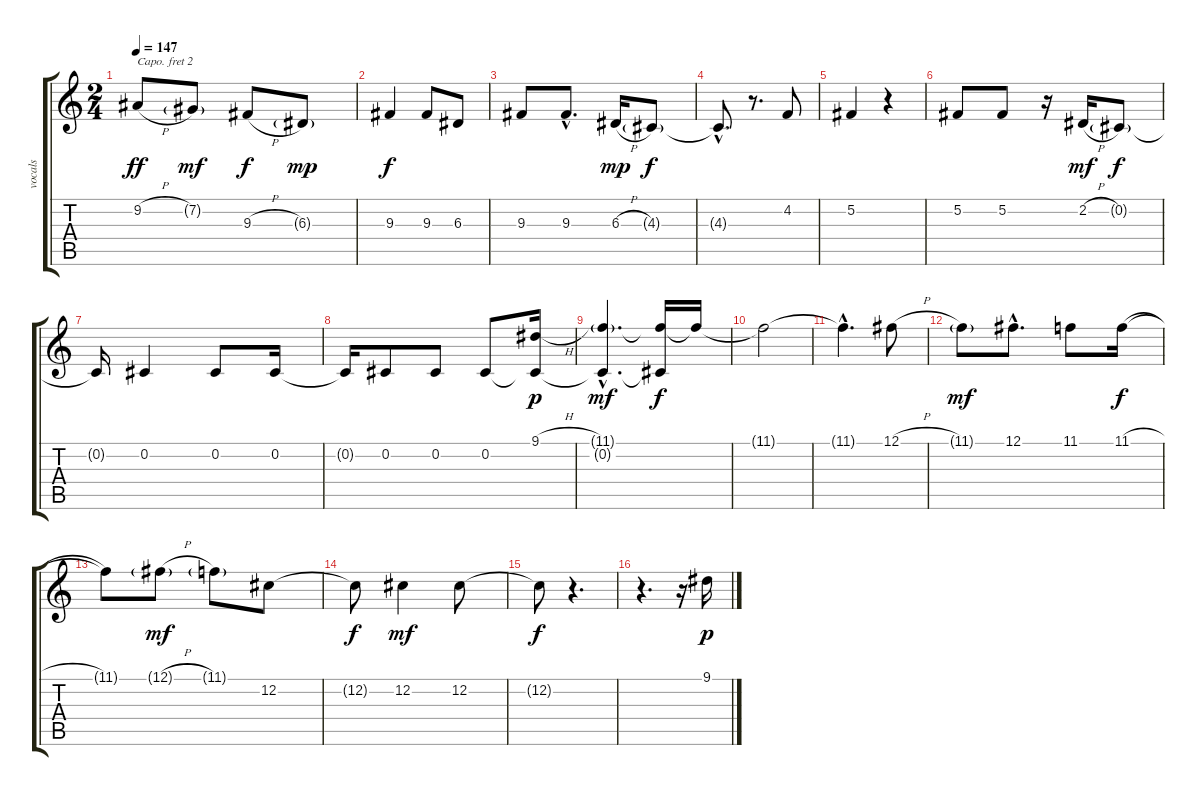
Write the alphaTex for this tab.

\track ("vocals" "vocals") {instrument flute}
\staff {score tabs}
\capo 2
\tuning (E4 B3 G3 D3 A2 E2) {hide}
\ts (2 4)
\tempo 147
\clef g2
\ks c
9.2{h}.8{dy ff} 7.2{g}.8{dy mf} 9.3{h}.8{dy f} 6.3{g}.8{dy mp} |
9.3.4{dy f} 9.3.8 6.3.8 |
9.3.8 9.3{hac}.8{d} 6.3{h}.16{dy mp} 4.3{g}.8{dy f} |
4.3{hac t}.8{d} r.8{d} 4.2.8 |
5.2.4 r.4 |
5.2.8 5.2.8 r.16 2.2{h}.16{dy mf} 0.2{g}.8{dy f} |
0.2{t}.16 0.2.4 0.2.8 0.2.16 |
0.2{t}.16 0.2.8 0.2.8 0.2.8 (9.1{h} 0.2{t}).16{dy p} |
(11.1{g hac} 0.2{hac t}).4{d dy mf} (11.1{t} 0.2{t}).16{dy f} 11.1{t}.16 |
11.1{t}.2 |
11.1{hac t}.4{d} 12.1{h}.8 |
11.1{g}.8{dy mf} 12.1{hac}.8{d} 11.1.8 11.1{h}.16{dy f} |
11.1{t}.8 12.1{h g}.8{dy mf} 11.1{g}.8 12.2.8 |
12.2{t}.8{dy f} 12.2.4{dy mf} 12.2.8 |
12.2{t}.8{dy f} r.4{d} |
r.4{d} r.16 9.1{h}.16{dy p}
